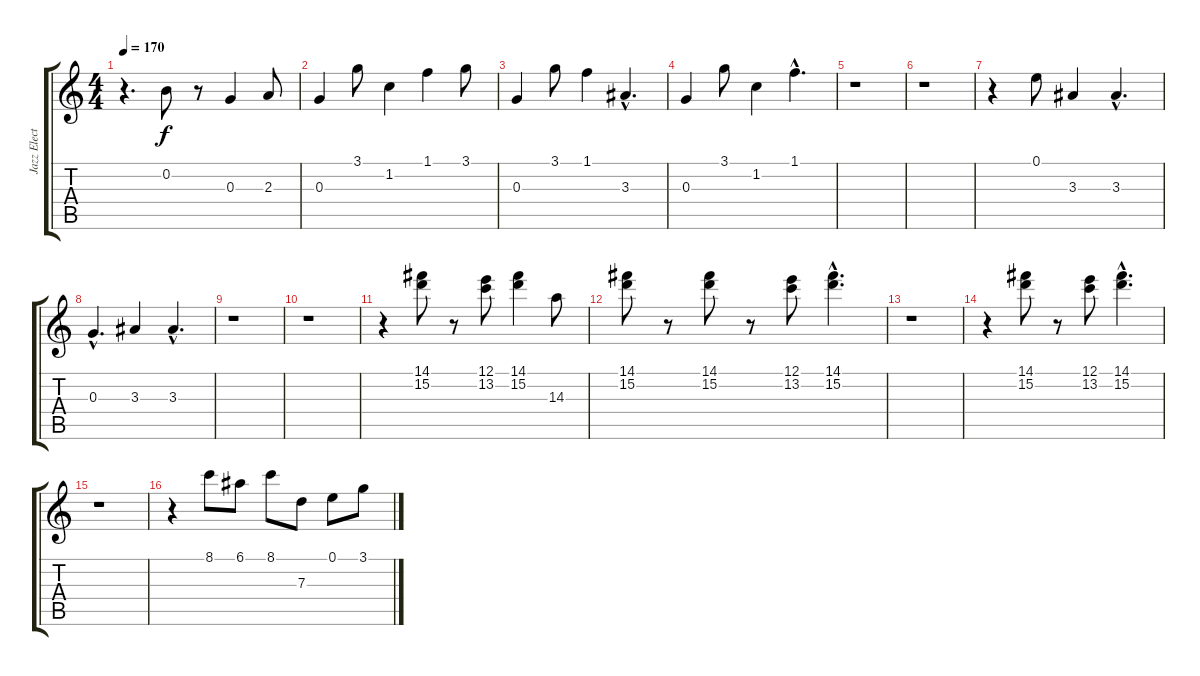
\track ("Jazz Electric" "Jazz Elect") {instrument electricguitarjazz}
\staff {score tabs}
\tuning (E4 B3 G3 D3 A2 E2) {hide}
\ts (4 4)
\tempo 170
\clef g2
\ks c
r.4{d dy f instrument electricguitarjazz} 0.2.8 r.8 0.3.4 2.3.8 |
0.3.4 3.1.8 1.2.4 1.1.4 3.1.8 |
0.3.4 3.1.8 1.1.4 3.3{hac}.4{d} |
0.3.4 3.1.8 1.2.4 1.1{hac}.4{d} |
r.1 |
r.1 |
r.4 0.1.8 3.3.4 3.3{hac}.4{d} |
0.3{hac}.4{d} 3.3.4 3.3{hac}.4{d} |
r.1 |
r.1 |
r.4 (14.1 15.2).8 r.8 (12.1 13.2).8 (14.1 15.2).4 14.3.8 |
(14.1 15.2).8 r.8 (14.1 15.2).8 r.8 (12.1 13.2).8 (14.1{hac} 15.2{hac}).4{d} |
r.1 |
r.4 (14.1 15.2).8 r.8 (12.1 13.2).8 (14.1{hac} 15.2{hac}).4{d} |
r.1 |
r.4 8.1.8 6.1.8 8.1.8 7.3.8 0.1.8 3.1.8
